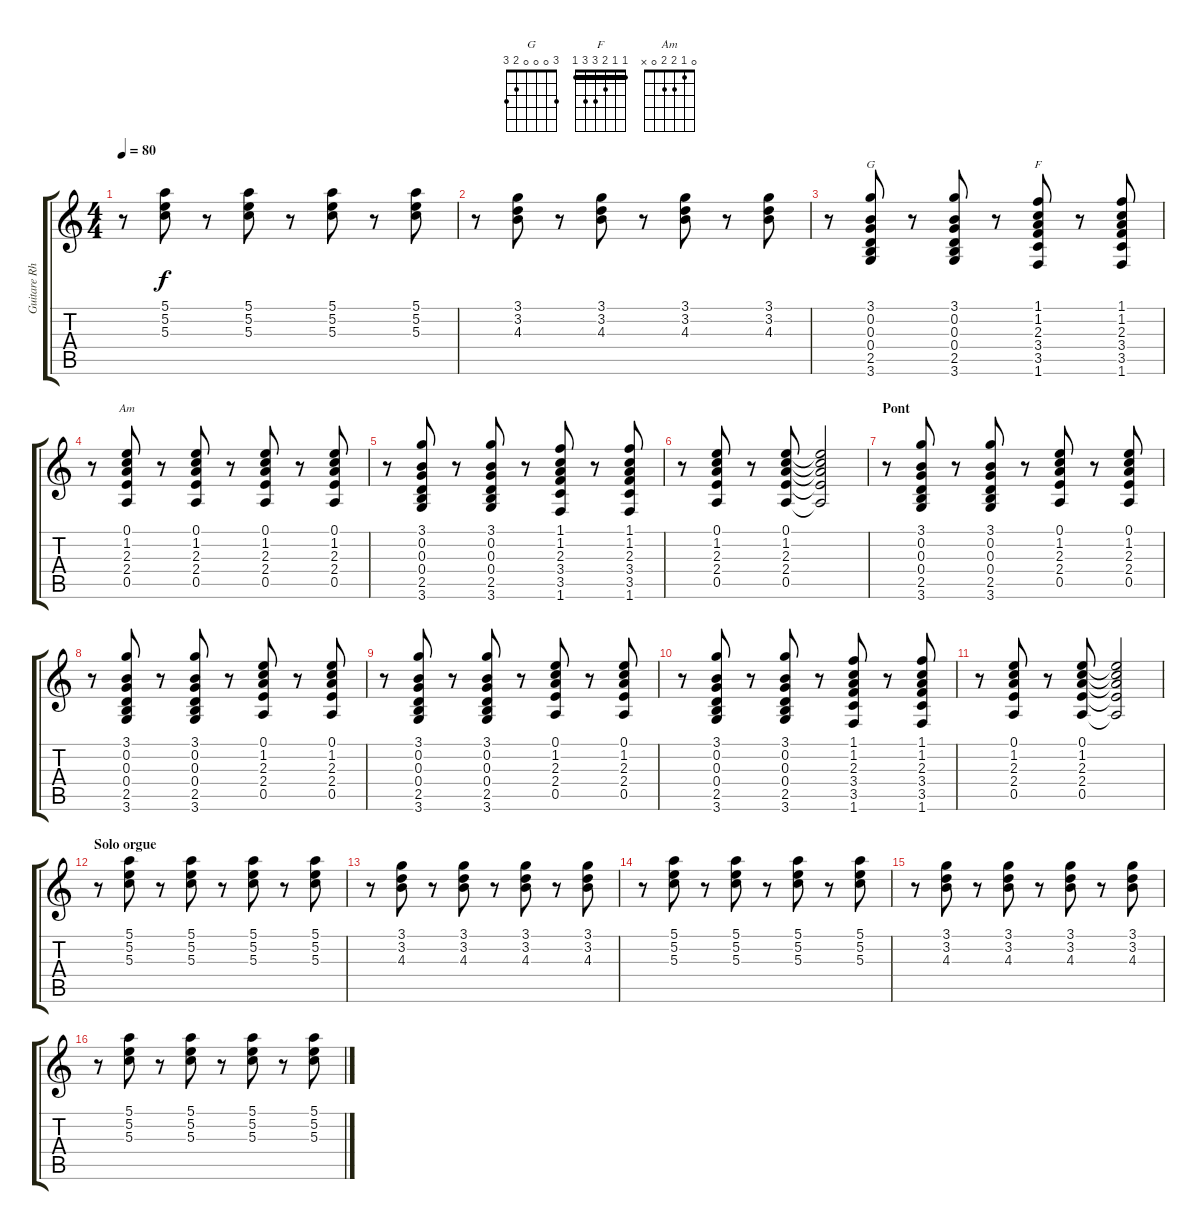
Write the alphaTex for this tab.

\track ("Guitare Rhytmique" "Guitare Rh") {instrument electricguitarjazz}
\staff {score tabs}
\tuning (E4 B3 G3 D3 A2 E2) {hide}
\chord ("G" 3 0 0 0 2 3)
\chord ("F" 1 1 2 3 3 1) {barre 1}
\chord ("Am" 0 1 2 2 0 x)
\ts (4 4)
\tempo 80
\clef g2
\ks c
r.8{dy f} (5.1 5.2 5.3).8 r.8 (5.1 5.2 5.3).8 r.8 (5.1 5.2 5.3).8 r.8 (5.1 5.2 5.3).8 |
r.8 (3.1 3.2 4.3).8 r.8 (3.1 3.2 4.3).8 r.8 (3.1 3.2 4.3).8 r.8 (3.1 3.2 4.3).8 |
r.8 (3.1 0.2 0.3 0.4 2.5 3.6).8{ch "G"} r.8 (3.1 0.2 0.3 0.4 2.5 3.6).8 r.8 (1.1 1.2 2.3 3.4 3.5 1.6).8{ch "F"} r.8 (1.1 1.2 2.3 3.4 3.5 1.6).8 |
r.8 (0.1 1.2 2.3 2.4 0.5).8{ch "Am"} r.8 (0.1 1.2 2.3 2.4 0.5).8 r.8 (0.1 1.2 2.3 2.4 0.5).8 r.8 (0.1 1.2 2.3 2.4 0.5).8 |
r.8 (3.1 0.2 0.3 0.4 2.5 3.6).8 r.8 (3.1 0.2 0.3 0.4 2.5 3.6).8 r.8 (1.1 1.2 2.3 3.4 3.5 1.6).8 r.8 (1.1 1.2 2.3 3.4 3.5 1.6).8 |
r.8 (0.1 1.2 2.3 2.4 0.5).8 r.8 (0.1 1.2 2.3 2.4 0.5).8 (0.1{t} 1.2{t} 2.3{t} 2.4{t} 0.5{t}).2 |
\section ("" "Pont")
r.8 (3.1 0.2 0.3 0.4 2.5 3.6).8 r.8 (3.1 0.2 0.3 0.4 2.5 3.6).8 r.8 (0.1 1.2 2.3 2.4 0.5).8 r.8 (0.1 1.2 2.3 2.4 0.5).8 |
r.8 (3.1 0.2 0.3 0.4 2.5 3.6).8 r.8 (3.1 0.2 0.3 0.4 2.5 3.6).8 r.8 (0.1 1.2 2.3 2.4 0.5).8 r.8 (0.1 1.2 2.3 2.4 0.5).8 |
r.8 (3.1 0.2 0.3 0.4 2.5 3.6).8 r.8 (3.1 0.2 0.3 0.4 2.5 3.6).8 r.8 (0.1 1.2 2.3 2.4 0.5).8 r.8 (0.1 1.2 2.3 2.4 0.5).8 |
r.8 (3.1 0.2 0.3 0.4 2.5 3.6).8 r.8 (3.1 0.2 0.3 0.4 2.5 3.6).8 r.8 (1.1 1.2 2.3 3.4 3.5 1.6).8 r.8 (1.1 1.2 2.3 3.4 3.5 1.6).8 |
r.8 (0.1 1.2 2.3 2.4 0.5).8 r.8 (0.1 1.2 2.3 2.4 0.5).8 (0.1{t} 1.2{t} 2.3{t} 2.4{t} 0.5{t}).2 |
\section ("" "Solo orgue")
r.8 (5.1 5.2 5.3).8 r.8 (5.1 5.2 5.3).8 r.8 (5.1 5.2 5.3).8 r.8 (5.1 5.2 5.3).8 |
r.8 (3.1 3.2 4.3).8 r.8 (3.1 3.2 4.3).8 r.8 (3.1 3.2 4.3).8 r.8 (3.1 3.2 4.3).8 |
r.8 (5.1 5.2 5.3).8 r.8 (5.1 5.2 5.3).8 r.8 (5.1 5.2 5.3).8 r.8 (5.1 5.2 5.3).8 |
r.8 (3.1 3.2 4.3).8 r.8 (3.1 3.2 4.3).8 r.8 (3.1 3.2 4.3).8 r.8 (3.1 3.2 4.3).8 |
r.8 (5.1 5.2 5.3).8 r.8 (5.1 5.2 5.3).8 r.8 (5.1 5.2 5.3).8 r.8 (5.1 5.2 5.3).8
